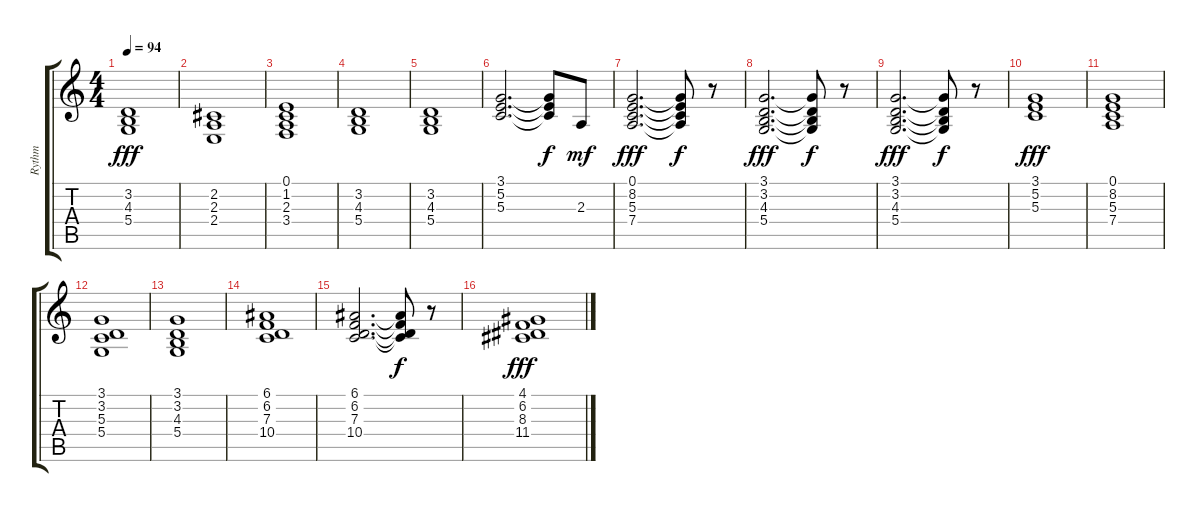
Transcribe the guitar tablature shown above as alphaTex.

\track ("Rythm" "Rythm") {instrument acousticgrandpiano}
\staff {score tabs}
\tuning (E4 B3 G3 D3 A2 E2) {hide}
\ts (4 4)
\tempo 94
\clef g2
\ks c
(3.2 4.3 5.4).1{dy fff} |
(2.2 2.3 2.4).1 |
(0.1 1.2 2.3 3.4).1 |
(3.2 4.3 5.4).1 |
(3.2 4.3 5.4).1 |
(3.1 5.2 5.3).2{d} (3.1{t} 5.2{t} 5.3{t}).8{dy f} 2.3.8{dy mf} |
(0.1 8.2 5.3 7.4).2{d dy fff} (0.1{t} 8.2{t} 5.3{t} 7.4{t}).8{dy f} r.8 |
(3.1 3.2 4.3 5.4).2{d dy fff} (3.1{t} 3.2{t} 4.3{t} 5.4{t}).8{dy f} r.8 |
(3.1 3.2 4.3 5.4).2{d dy fff} (3.1{t} 3.2{t} 4.3{t} 5.4{t}).8{dy f} r.8 |
(3.1 5.2 5.3).1{dy fff} |
(0.1 8.2 5.3 7.4).1 |
(3.1 3.2 5.3 5.4).1 |
(3.1 3.2 4.3 5.4).1 |
(6.1 6.2 7.3 10.4).1 |
(6.1 6.2 7.3 10.4).2{d} (6.1{t} 6.2{t} 7.3{t} 10.4{t}).8{dy f} r.8 |
(4.1 6.2 8.3 11.4).1{dy fff}
